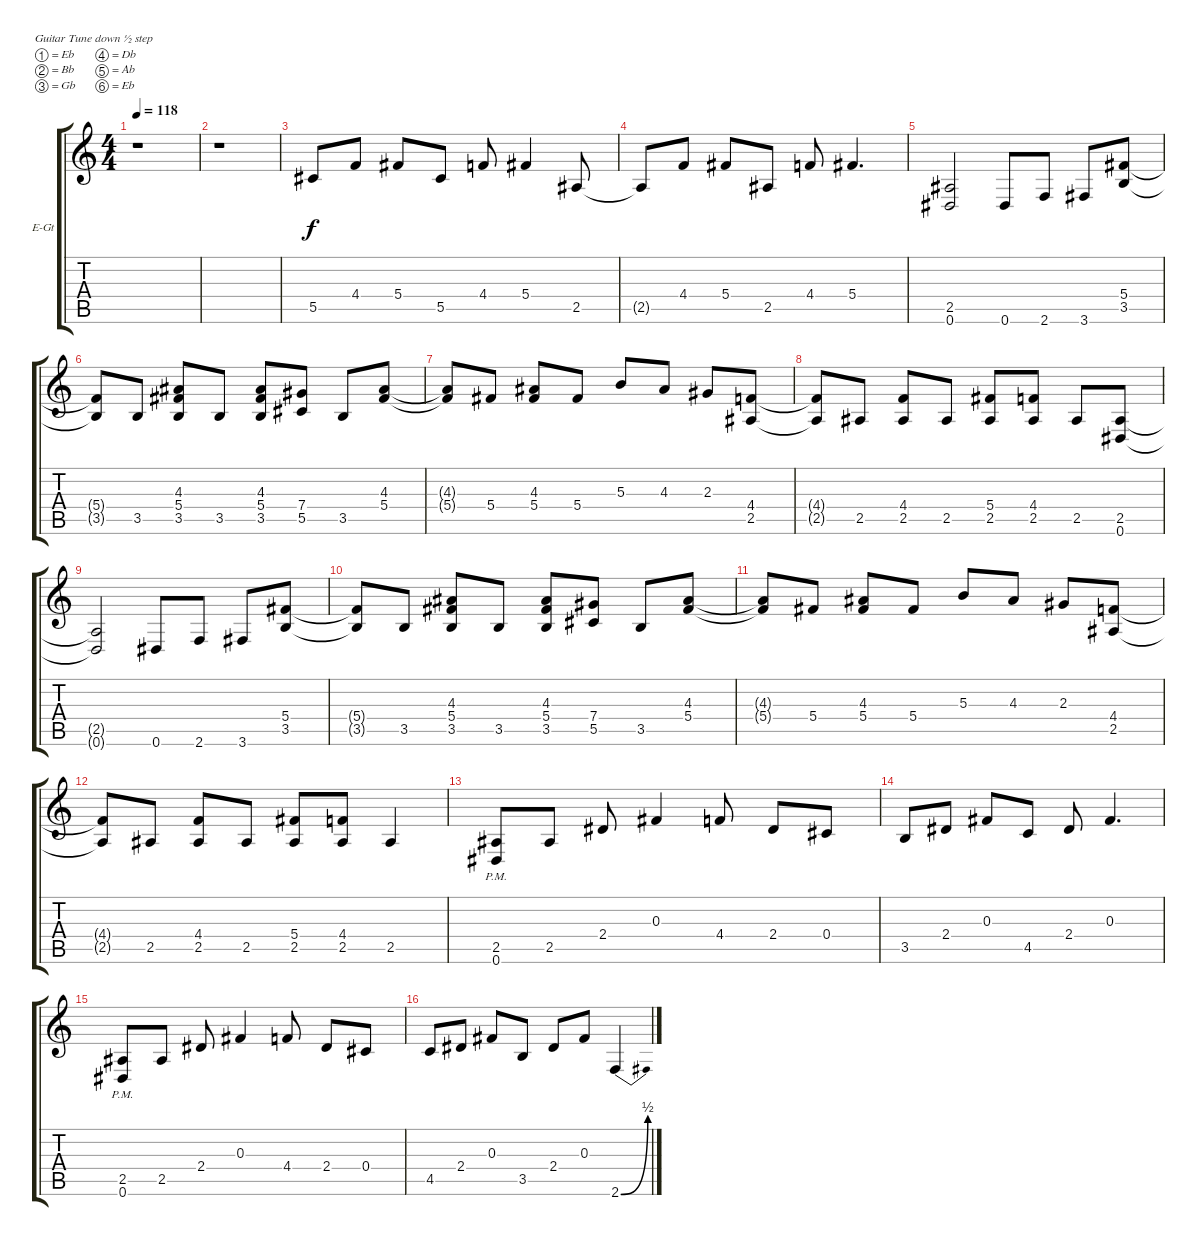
\bracketExtendMode groupsimilarinstruments
\firstSystemTrackNameOrientation horizontal
\otherSystemsTrackNameOrientation horizontal
\track ("Äîðîæêà 1" "E-Gt") {instrument overdrivenguitar}
\staff {score tabs}
\tuning (Eb4 Bb3 Gb3 Db3 Ab2 Eb2)
\ts (4 4)
\tempo 118
\clef g2
\ks c
r.1{dy f} |
r.1 |
5.5.8 4.4.8 5.4.8 5.5.8 4.4.8 5.4.4 2.5.8 |
2.5{t}.8 4.4.8 5.4.8 2.5.8 4.4.8 5.4.4{d} |
(2.5 0.6).2 0.6.8 2.6.8 3.6.8 (5.4 3.5).8 |
(5.4{t} 3.5{t}).8 3.5.8 (4.3 5.4 3.5).8 3.5.8 (4.3 5.4 3.5).8 (7.4 5.5).8 3.5.8 (4.3 5.4).8 |
(4.3{t} 5.4{t}).8 5.4.8 (4.3 5.4).8 5.4.8 5.3.8 4.3.8 2.3.8 (4.4 2.5).8 |
(4.4{t} 2.5{t}).8 2.5.8 (4.4 2.5).8 2.5.8 (5.4 2.5).8 (4.4 2.5).8 2.5.8 (2.5 0.6).8 |
(2.5{t} 0.6{t}).2 0.6.8 2.6.8 3.6.8 (5.4 3.5).8 |
(5.4{t} 3.5{t}).8 3.5.8 (4.3 5.4 3.5).8 3.5.8 (4.3 5.4 3.5).8 (7.4 5.5).8 3.5.8 (4.3 5.4).8 |
(4.3{t} 5.4{t}).8 5.4.8 (4.3 5.4).8 5.4.8 5.3.8 4.3.8 2.3.8 (4.4 2.5).8 |
(4.4{t} 2.5{t}).8 2.5.8 (4.4 2.5).8 2.5.8 (5.4 2.5).8 (4.4 2.5).8 2.5.4 |
(2.5{pm} 0.6).8 2.5.8 2.4.8 0.3.4 4.4.8 2.4.8 0.4.8 |
3.5.8 2.4.8 0.3.8 4.5.8 2.4.8 0.3.4{d} |
(2.5{pm} 0.6).8 2.5.8 2.4.8 0.3.4 4.4.8 2.4.8 0.4.8 |
4.5.8 2.4.8 0.3.8 3.5.8 2.4.8 0.3.8 2.6{be (bend 0 0 60 2)}.4
